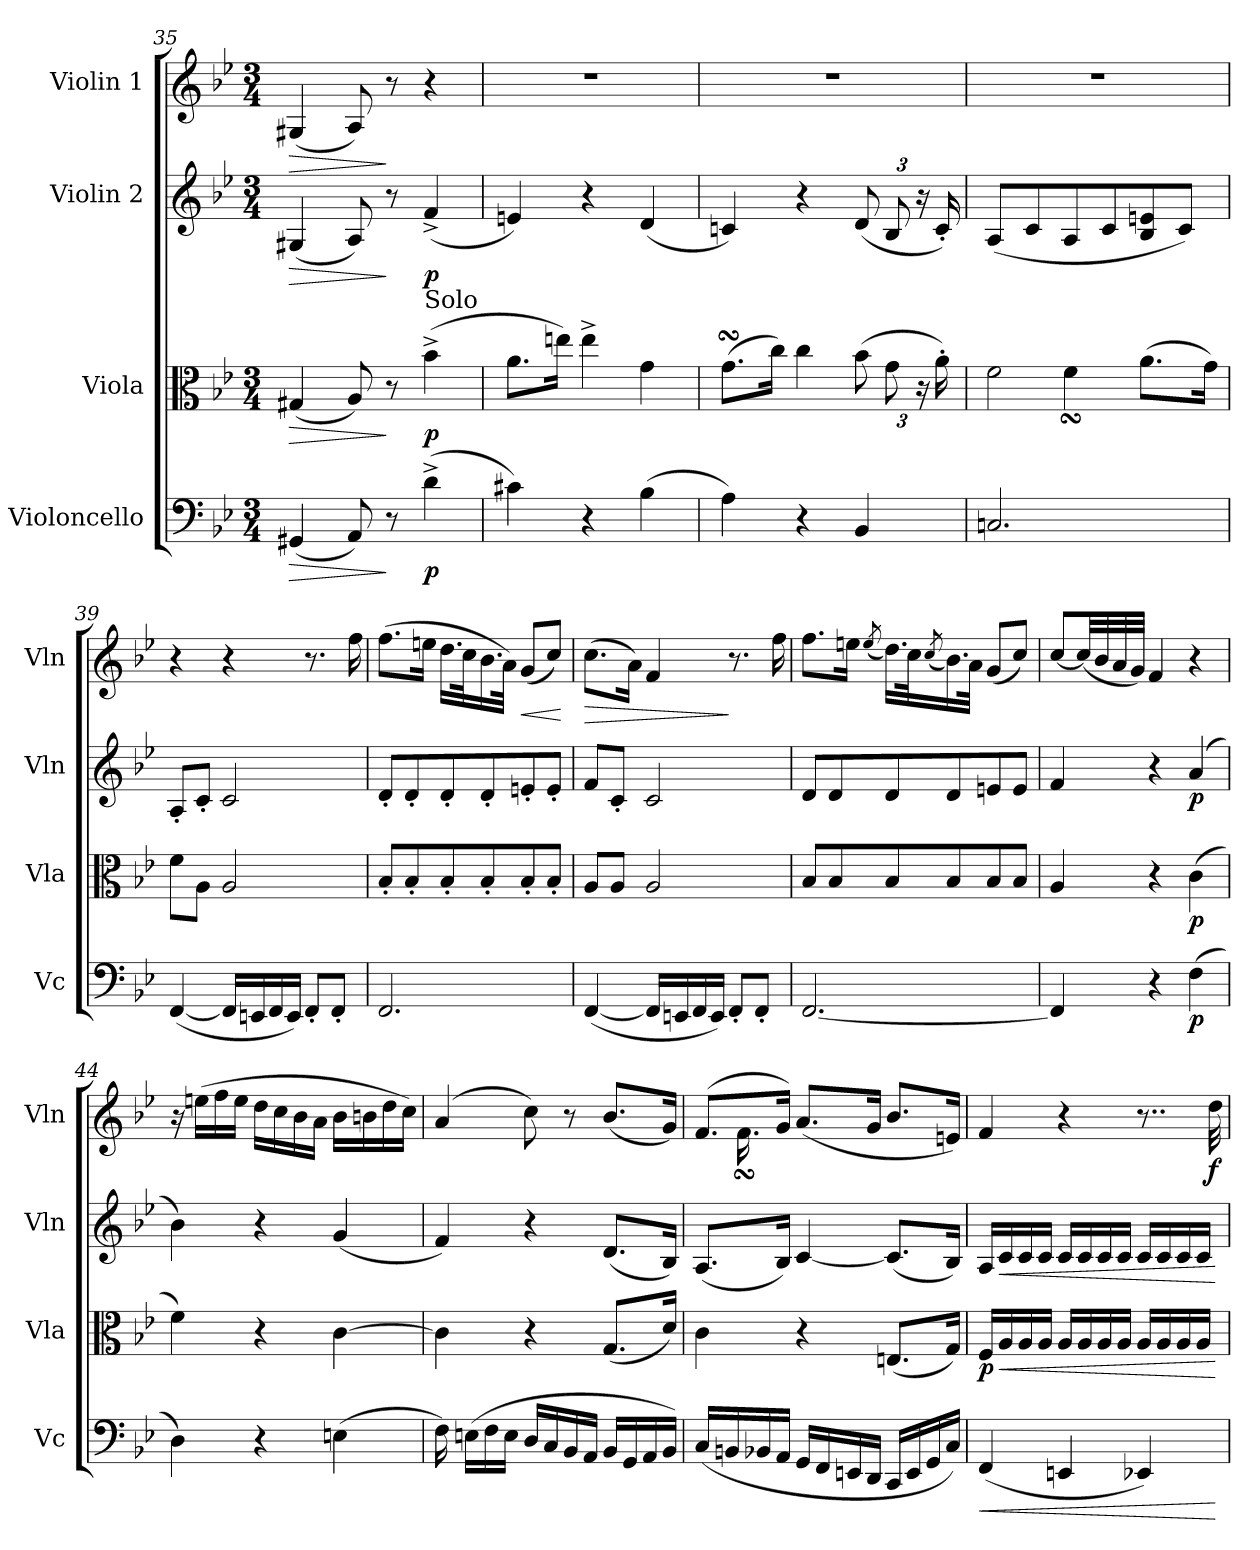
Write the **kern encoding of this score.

**kern	**dynam	**kern	**dynam	**kern	**dynam	**kern	**dynam
*part4	*part4	*part3	*part3	*part2	*part2	*part1	*part1
*staff4	*staff4	*staff3	*staff3	*staff2	*staff2	*staff1	*staff1
*I"Violoncello	*	*I"Viola	*	*I"Violin 2	*	*I"Violin 1	*
*I'Vc	*	*I'Vla	*	*I'Vln	*	*I'Vln	*
!!LO:PB:g=z
*clefF4	*	*clefC3	*	*clefG2	*	*clefG2	*
*k[b-e-]	*	*k[b-e-]	*	*k[b-e-]	*	*k[b-e-]	*
*M3/4	*	*M3/4	*	*M3/4	*	*M3/4	*
=35	=35	=35	=35	=35	=35	=35	=35
!	!LO:HP:b	!	!LO:HP:b	!	!LO:HP:b	!	!LO:HP:b
(<4GG#X/	>	(<4G#X/	>	(<4G#X/	>	(<4G#X/	>
8AA/)	.	8A/)	.	8A/)	.	8A/)	.
8r	]	8r	]	8r	]	8r	]
!	!	!LO:TX:a:t=Solo	!	!	!	!	!
!	!LO:DY:b	!	!LO:DY:b	!	!LO:DY:b	!	!
(>4d^\	p	(>4b-^\	p	(<4f^>/	p	4r	.
=36	=36	=36	=36	=36	=36	=36	=36
4c#X\)	.	8.a\L	.	4en/)	.	2.r	.
.	.	16een\Jk)	.	.	.	.	.
4r	.	4ee^\	.	4r	.	.	.
(4B-\	.	4g\	.	(4d/	.	.	.
=37	=37	=37	=37	=37	=37	=37	=37
4A\)	.	(8.gsSSS\L	.	4cn/)	.	2.r	.
.	.	16cc\Jk)	.	.	.	.	.
4r	.	4cc\	.	4r	.	.	.
*	*	*Xbrackettup	*	*Xbrackettup	*	*	*
4BB-/	.	(12b-\L	.	(12d/L	.	.	.
.	.	12g\	.	12B-/	.	.	.
.	.	24r	.	24r	.	.	.
.	.	24a'\JL)	.	24c'/JL)	.	.	.
=38	=38	=38	=38	=38	=38	=38	=38
*	*	*^	*	*	*	*	*
2.Cn/	.	2f\	4ryy	.	(8A/L	.	2.r	.
.	.	.	.	.	8c/	.	.	.
.	.	.	4fsSSS	.	8A/	.	.	.
.	.	.	.	.	8c/	.	.	.
.	.	(>8.a\L	4ryy	.	8B-/ 8en/	.	.	.
.	.	.	.	.	8c/J)	.	.	.
.	.	16g\Jk)	.	.	.	.	.	.
*	*	*v	*v	*	*	*	*	*
=39	=39	=39	=39	=39	=39	=39	=39
(<[<4FF/	.	8f\L	.	8A'/L	.	4r	.
.	.	8A\J	.	8c'/J	.	.	.
16FF/LL]	.	2A/	.	2c/	.	4r	.
16EEn/	.	.	.	.	.	.	.
16FF/	.	.	.	.	.	.	.
16EE/JJ)	.	.	.	.	.	.	.
8FF'/L	.	.	.	.	.	8.r	.
8FF'/J	.	.	.	.	.	.	.
!	!	!	!	!	!	!	!LO:DY:b
!	!	!	!	!	!	!	!LO:DY:n=1:b
.	.	.	.	.	.	16ff\	p other-dynamics
!!LO:LB:g=z
=40	=40	=40	=40	=40	=40	=40	=40
2.FF/	.	8B-'/L	.	8d'/L	.	(>8.ff\L	.
.	.	8B-'/	.	8d'/	.	.	.
.	.	.	.	.	.	16een\Jk	.
.	.	8B-'/	.	8d'/	.	16.dd\LL	.
.	.	.	.	.	.	32cc\K	.
.	.	8B-'/	.	8d'/	.	16.b-\	.
.	.	.	.	.	.	32a\JJk)	.
!	!	!	!	!	!	!	!LO:HP:b
.	.	8B-'/	.	8en'/	.	(<8g/L	<
.	.	8B-'/J	.	8e'/J	.	8cc/J)	.
.	.	.	.	.	.	.	[
!!LO:LB:g=z
=41	=41	=41	=41	=41	=41	=41	=41
!	!	!	!	!	!	!	!LO:HP:b
(<[<4FF/	.	8A/L	.	8f/L	.	(>8.cc\L	>
.	.	8A/J	.	8c'/J	.	.	.
.	.	.	.	.	.	16a\Jk)	.
16FF/LL]	.	2A/	.	2c/	.	4f/	.
16EEn/	.	.	.	.	.	.	.
16FF/	.	.	.	.	.	.	.
16EE/JJ)	.	.	.	.	.	.	.
8FF'/L	.	.	.	.	.	8.r	]
8FF'/J	.	.	.	.	.	.	.
.	.	.	.	.	.	16ff\	.
=42	=42	=42	=42	=42	=42	=42	=42
[<2.FF/	.	8B-/L	.	8d/L	.	8.ff\L	.
.	.	8B-/	.	8d/	.	.	.
.	.	.	.	.	.	16een\Jk	.
.	.	.	.	.	.	(8qee/	.
.	.	8B-/	.	8d/	.	16.dd\LL)	.
.	.	.	.	.	.	32cc\K	.
.	.	.	.	.	.	(8qcc/	.
.	.	8B-/	.	8d/	.	16.b-\)	.
.	.	.	.	.	.	32a\JJk	.
.	.	8B-/	.	8en/	.	(<8g/L	.
.	.	8B-/J	.	8e/J	.	8cc/J)	.
=43	=43	=43	=43	=43	=43	=43	=43
4FF/]	.	4A/	.	4f/	.	[<8cc/L	.
.	.	.	.	.	.	(<32cc/LL]	.
.	.	.	.	.	.	32b-/	.
.	.	.	.	.	.	32a/	.
.	.	.	.	.	.	32g/JJJ)	.
4r	.	4r	.	4r	.	4f/	.
!	!LO:DY:b	!	!LO:DY:b	!	!LO:DY:b	!	!
(>4F\	p	(>4c\	p	(>4a/	p	4r	.
=44	=44	=44	=44	=44	=44	=44	=44
4D\)	.	4f\)	.	4b-\)	.	16r	.
.	.	.	.	.	.	(>16een\LL	.
.	.	.	.	.	.	16ff\	.
.	.	.	.	.	.	16ee\JJ	.
4r	.	4r	.	4r	.	16dd\LL	.
.	.	.	.	.	.	16cc\	.
.	.	.	.	.	.	16b-\	.
.	.	.	.	.	.	16a\JJ	.
(>4En\	.	[>4c\	.	(<4g/	.	16b-\LL	.
.	.	.	.	.	.	16bn\	.
.	.	.	.	.	.	16dd\	.
.	.	.	.	.	.	16cc\JJ)	.
!!LO:LB:g=z
=45	=45	=45	=45	=45	=45	=45	=45
16F\)	.	4c\]	.	4f/)	.	(>4a/	.
(>16En\LL	.	.	.	.	.	.	.
16F\	.	.	.	.	.	.	.
16E\JJ	.	.	.	.	.	.	.
16D/LL	.	4r	.	4r	.	8cc\)	.
16C/	.	.	.	.	.	.	.
16BB-/	.	.	.	.	.	8r	.
16AA/JJ	.	.	.	.	.	.	.
16BB-/LL	.	(<8.G/L	.	(<8.d/L	.	(<8.b-/L	.
16GG/	.	.	.	.	.	.	.
16AA/	.	.	.	.	.	.	.
16BB-/JJ)	.	16d/Jk)	.	16B-/Jk)	.	16g/Jk)	.
!!LO:LB:g=z
=46	=46	=46	=46	=46	=46	=46	=46
*	*	*	*	*	*	*^	*
(<16C/LL	.	4c\	.	(<8.A/L	.	(<8.f/L	16.ryy	.
16BBn/	.	.	.	.	.	.	.	.
.	.	.	.	.	.	.	16.fsSSS	.
16BB-X/	.	.	.	.	.	.	.	.
16AA/JJ	.	.	.	16B-/Jk)	.	16g/Jk)	2ryy	.
16GG/LL	.	4r	.	[<4c/	.	(<8.a/L	.	.
16FF/	.	.	.	.	.	.	.	.
16EEn/	.	.	.	.	.	.	.	.
16DD/JJ	.	.	.	.	.	16g/Jk	.	.
16CC/LL	.	(<8.En/L	.	(<8.c/L]	.	8.b-/L	.	.
16EE/	.	.	.	.	.	.	.	.
16GG/	.	.	.	.	.	.	.	.
16C/JJ)	.	16G/Jk)	.	16B-/Jk)	.	16en/Jk)	16ryy	.
=47	=47	=47	=47	=47	=47	=47	=47	=47
!	!LO:HP:b	!	!LO:DY:b	!	!	!	!	!
*	*	*	*	*	*	*v	*v	*
(<4FF/	<	16F/LL	p	16A/LL	.	4f/	.
!	!	!	!LO:HP:b	!	!LO:HP:b	!	!
.	.	16A/	<	16c/	<	.	.
.	.	16A/	.	16c/	.	.	.
.	.	16A/JJ	.	16c/JJ	.	.	.
4EEn/	.	16A/LL	.	16c/LL	.	4r	.
.	.	16A/	.	16c/	.	.	.
.	.	16A/	.	16c/	.	.	.
.	.	16A/JJ	.	16c/JJ	.	.	.
4EE-X/)	.	16A/LL	.	16c/LL	.	8..r	.
.	.	16A/	.	16c/	.	.	.
.	.	16A/	.	16c/	.	.	.
.	.	16A/JJ	.	16c/JJ	.	.	.
!	!	!	!	!	!	!	!LO:DY:b
.	.	.	.	.	.	32dd\	f
.	[	.	[	.	[	.	.
=	=	=	=	=	=	=	=
*-	*-	*-	*-	*-	*-	*-	*-
